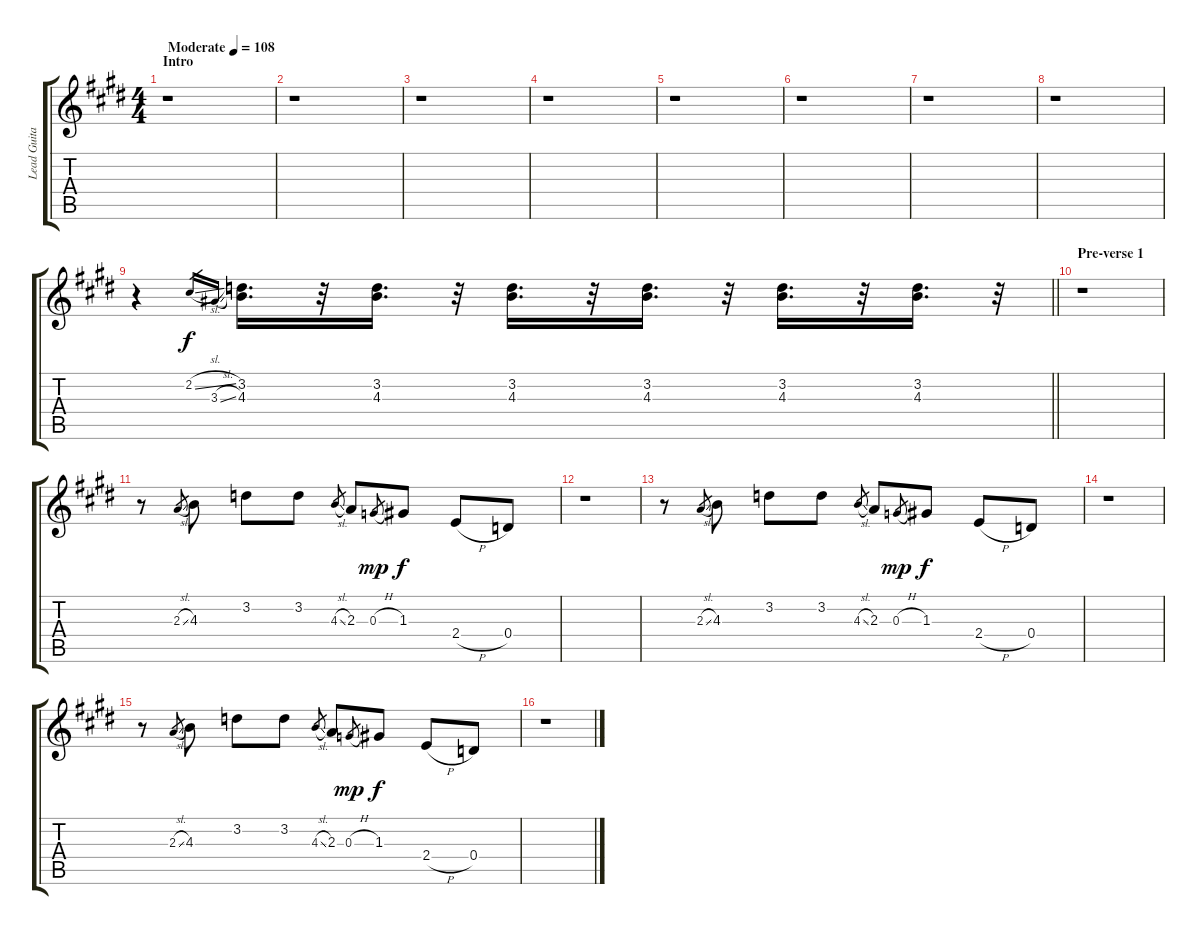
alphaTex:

\track ("Lead Guitar" "Lead Guita") {instrument electricguitarclean}
\staff {score tabs}
\tuning (E4 B3 G3 D3 A2 E2) {hide}
\ts (4 4)
\section ("" "Intro")
\tempo (108 "Moderate")
\clef g2
\ks e
r.1{dy f instrument electricguitarclean} |
r.1 |
r.1 |
r.1 |
r.1 |
r.1 |
r.1 |
r.1 |
\barLineRight lightlight
r.4 2.2{sl}.16{gr} 3.3{sl}.16{gr} (3.2 4.3).16{d} r.32 (3.2 4.3).16{d} r.32 (3.2 4.3).16{d} r.32 (3.2 4.3).16{d} r.32 (3.2 4.3).16{d} r.32 (3.2 4.3).16{d} r.32 |
\section ("" "Pre-verse 1")
r.1 |
r.8 2.3{sl}.8{gr} 4.3.8 3.2.8 3.2.8 4.3{sl}.8{gr} 2.3.8 0.3{h}.8{gr dy mp} 1.3.8{dy f} 2.4{h}.8 0.4.8 |
r.1 |
r.8 2.3{sl}.8{gr} 4.3.8 3.2.8 3.2.8 4.3{sl}.8{gr} 2.3.8 0.3{h}.8{gr dy mp} 1.3.8{dy f} 2.4{h}.8 0.4.8 |
r.1 |
r.8 2.3{sl}.8{gr} 4.3.8 3.2.8 3.2.8 4.3{sl}.8{gr} 2.3.8 0.3{h}.8{gr dy mp} 1.3.8{dy f} 2.4{h}.8 0.4.8 |
r.1
